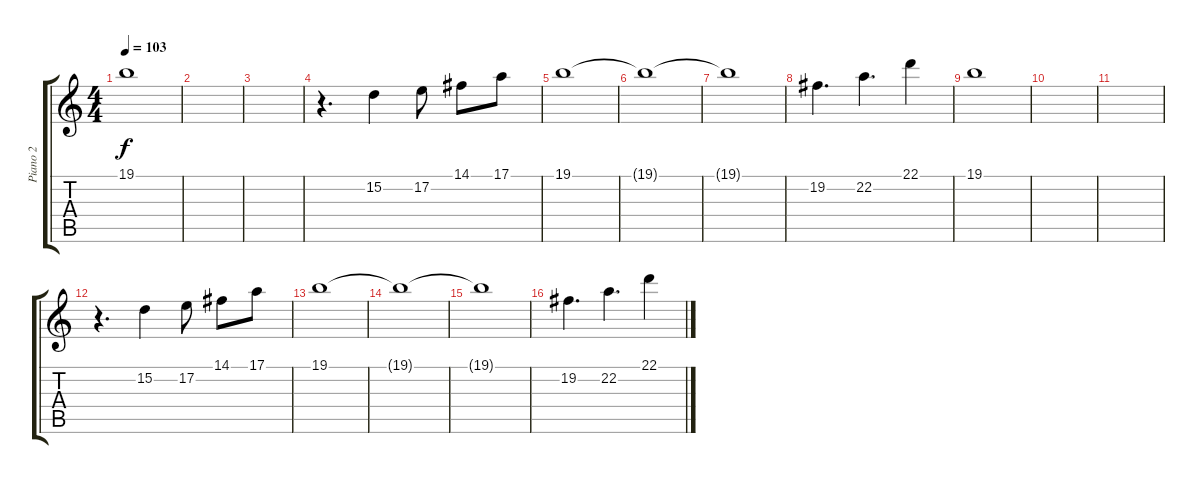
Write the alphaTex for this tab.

\track ("Piano 2" "Piano 2") {instrument electricgrandpiano}
\staff {score tabs}
\tuning (E4 B3 G3 D3 A2 E2) {hide}
\ts (4 4)
\tempo 103
\clef g2
\ks c
19.1.1{dy f} |
|
|
r.4{d} 15.2.4 17.2.8 14.1.8 17.1.8 |
19.1.1 |
19.1{t}.1 |
19.1{t}.1 |
19.2.4{d} 22.2.4{d} 22.1.4 |
19.1.1 |
|
|
r.4{d} 15.2.4 17.2.8 14.1.8 17.1.8 |
19.1.1 |
19.1{t}.1 |
19.1{t}.1 |
19.2.4{d} 22.2.4{d} 22.1.4
